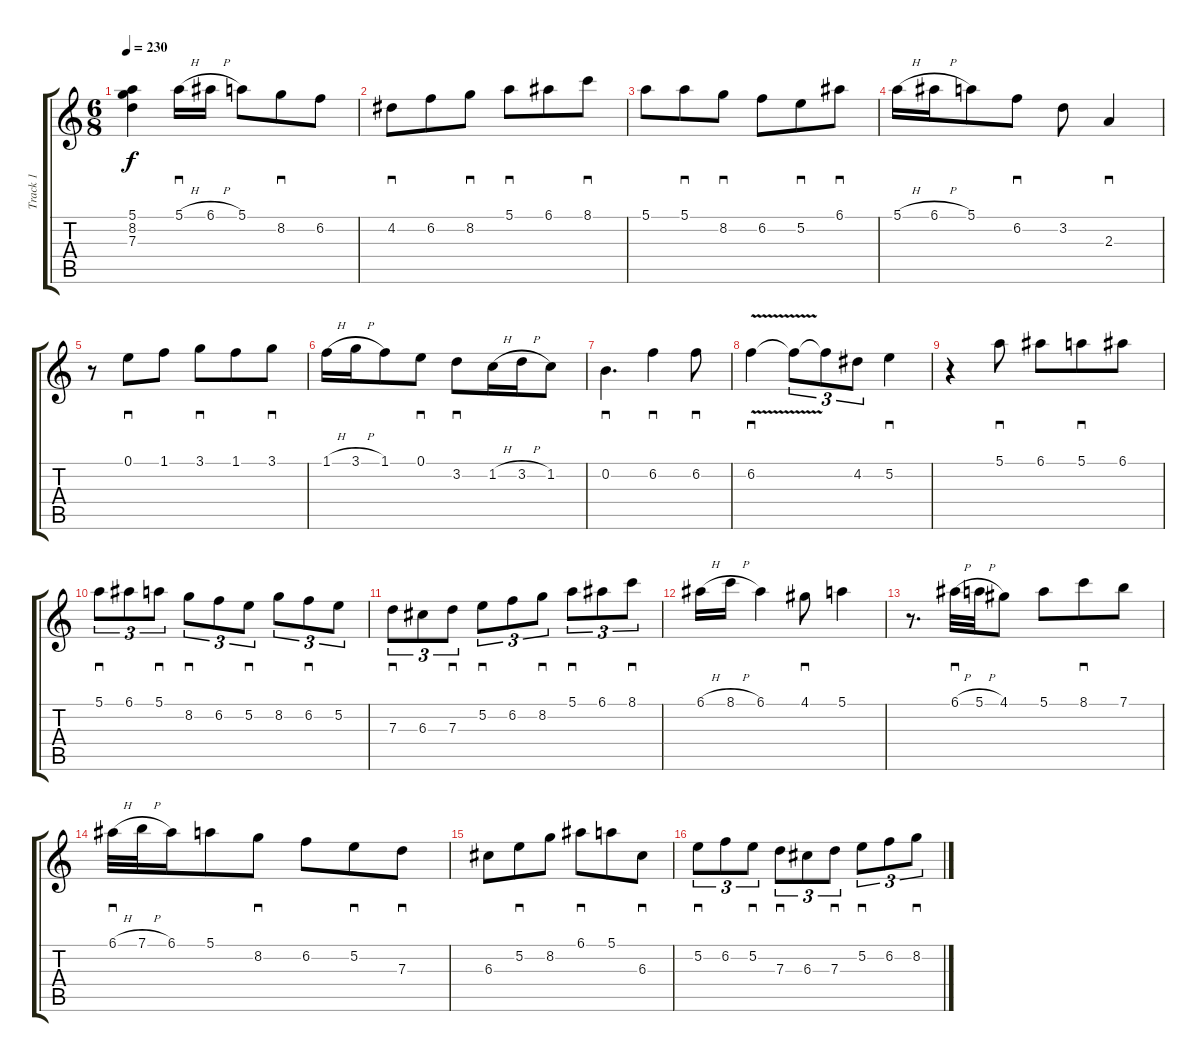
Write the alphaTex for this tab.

\track ("Track 1" "Track 1") {instrument acousticguitarnylon}
\staff {score tabs}
\tuning (E4 B3 G3 D3 A2 E2) {hide}
\ts (6 8)
\tempo 230
\clef g2
\ks c
(5.1{t} 8.2{t} 7.3{t}).4{dy f} 5.1{h}.16{sd} 6.1{h}.16 5.1.8 8.2.8{sd} 6.2.8 |
4.2.8{sd} 6.2.8 8.2.8{sd} 5.1.8{sd} 6.1.8 8.1.8{sd} |
5.1.8 5.1.8{sd} 8.2.8{sd} 6.2.8 5.2.8{sd} 6.1.8{sd} |
5.1{h}.16 6.1{h}.16 5.1.8 6.2.8{sd} 3.2.8 2.3.4{sd} |
r.8 0.1.8{sd} 1.1.8 3.1.8{sd} 1.1.8 3.1.8{sd} |
1.1{h}.16 3.1{h}.16 1.1.8 0.1.8{sd} 3.2.8{sd} 1.2{h}.16 3.2{h}.16 1.2.8 |
0.2.4{d sd} 6.2.4{sd} 6.2.8{sd} |
6.2{v}.4{sd} 6.2{t}.8{tu (3 2)} 6.2{t}.8{tu (3 2)} 4.2.8{tu (3 2)} 5.2.4{sd} |
r.4 5.1.8{sd} 6.1.8 5.1.8{sd} 6.1.8 |
5.1.8{sd tu (3 2)} 6.1.8{tu (3 2)} 5.1.8{sd tu (3 2)} 8.2.8{sd tu (3 2)} 6.2.8{tu (3 2)} 5.2.8{sd tu (3 2)} 8.2.8{tu (3 2)} 6.2.8{sd tu (3 2)} 5.2.8{tu (3 2)} |
7.3.8{sd tu (3 2)} 6.3.8{tu (3 2)} 7.3.8{sd tu (3 2)} 5.2.8{sd tu (3 2)} 6.2.8{tu (3 2)} 8.2.8{sd tu (3 2)} 5.1.8{sd tu (3 2)} 6.1.8{tu (3 2)} 8.1.8{sd tu (3 2)} |
6.1{h}.16 8.1{h}.16 6.1.4 4.1.8{sd} 5.1.4 |
r.8{d} 6.1{h}.32{sd} 5.1{h}.32 4.1.8 5.1.8 8.1.8{sd} 7.1.8 |
6.1{h}.32{sd} 7.1{h}.32 6.1.16 5.1.8 8.2.8{sd} 6.2.8 5.2.8{sd} 7.3.8{sd} |
6.3.8 5.2.8{sd} 8.2.8 6.1.8{sd} 5.1.8 6.3.8{sd} |
5.2.8{sd tu (3 2)} 6.2.8{tu (3 2)} 5.2.8{sd tu (3 2)} 7.3.8{sd tu (3 2)} 6.3.8{tu (3 2)} 7.3.8{sd tu (3 2)} 5.2.8{sd tu (3 2)} 6.2.8{tu (3 2)} 8.2.8{sd tu (3 2)}
